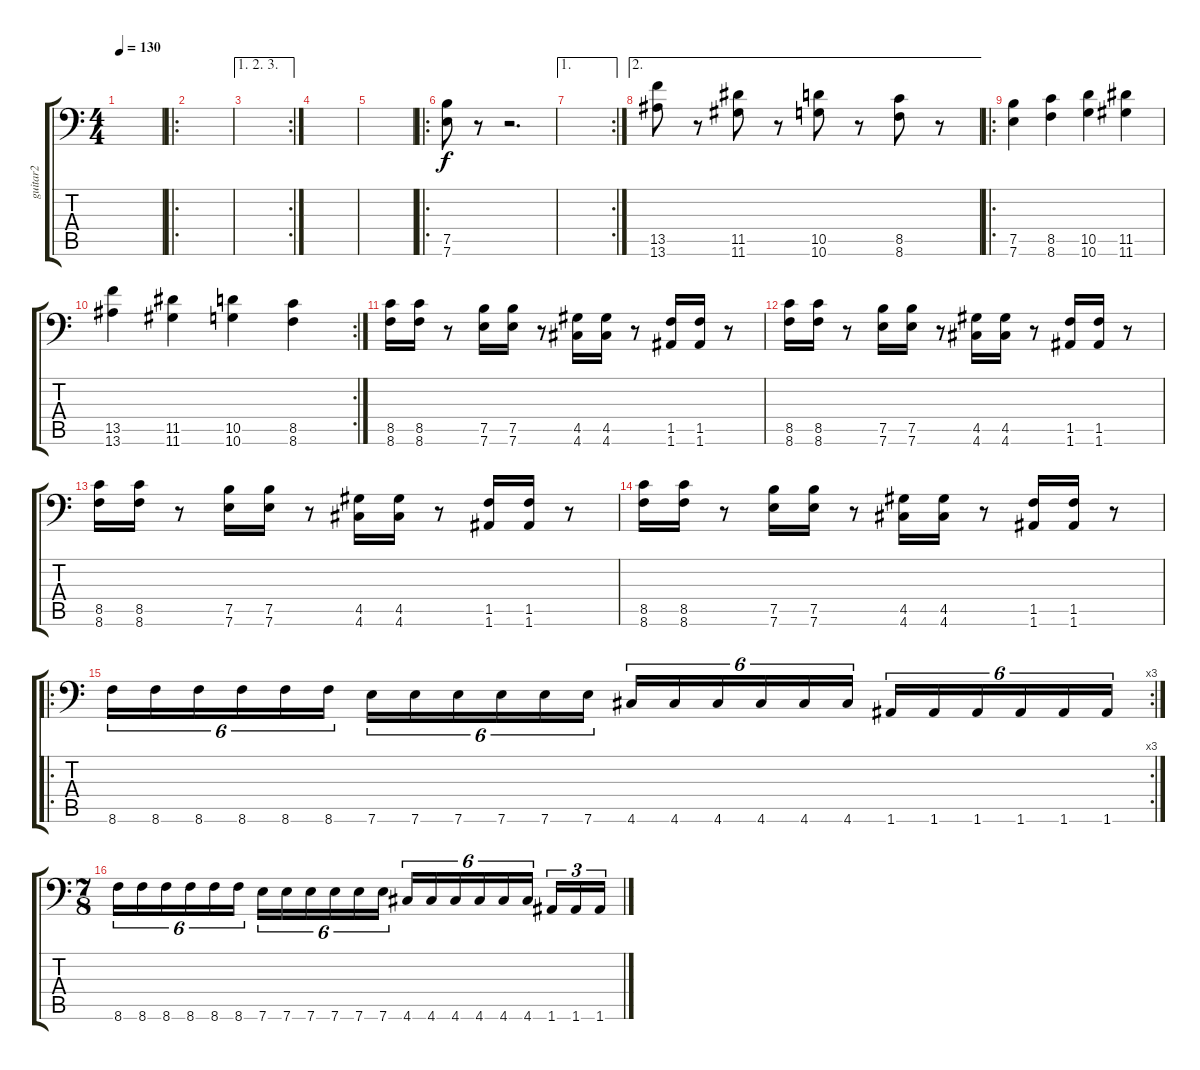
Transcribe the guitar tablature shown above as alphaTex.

\track ("guitar2" "guitar2") {instrument distortionguitar}
\staff {score tabs}
\tuning (Db4 Ab3 E3 B2 E2 A1) {hide}
\ts (4 4)
\tempo 130
\clef f4
\ks c
|
\ro
|
\ae (1 2 3)
\rc 2
|
|
|
\ro
(7.5 7.6).8 r.8 r.2{d} |
\ae 1
\rc 2
|
\ae 2
(13.5 13.6).8 r.8 (11.5 11.6).8 r.8 (10.5 10.6).8 r.8 (8.5 8.6).8 r.8 |
\ro
(7.5 7.6).4 (8.5 8.6).4 (10.5 10.6).4 (11.5 11.6).4 |
\rc 2
(13.5 13.6).4 (11.5 11.6).4 (10.5 10.6).4 (8.5 8.6).4 |
(8.5 8.6).16 (8.5 8.6).16 r.8 (7.5 7.6).16 (7.5 7.6).16 r.8 (4.5 4.6).16 (4.5 4.6).16 r.8 (1.5 1.6).16 (1.5 1.6).16 r.8 |
(8.5 8.6).16 (8.5 8.6).16 r.8 (7.5 7.6).16 (7.5 7.6).16 r.8 (4.5 4.6).16 (4.5 4.6).16 r.8 (1.5 1.6).16 (1.5 1.6).16 r.8 |
(8.5 8.6).16 (8.5 8.6).16 r.8 (7.5 7.6).16 (7.5 7.6).16 r.8 (4.5 4.6).16 (4.5 4.6).16 r.8 (1.5 1.6).16 (1.5 1.6).16 r.8 |
(8.5 8.6).16 (8.5 8.6).16 r.8 (7.5 7.6).16 (7.5 7.6).16 r.8 (4.5 4.6).16 (4.5 4.6).16 r.8 (1.5 1.6).16 (1.5 1.6).16 r.8 |
\ro
\rc 3
8.6.16{tu (6 4)} 8.6.16{tu (6 4)} 8.6.16{tu (6 4)} 8.6.16{tu (6 4)} 8.6.16{tu (6 4)} 8.6.16{tu (6 4)} 7.6.16{tu (6 4)} 7.6.16{tu (6 4)} 7.6.16{tu (6 4)} 7.6.16{tu (6 4)} 7.6.16{tu (6 4)} 7.6.16{tu (6 4)} 4.6.16{tu (6 4)} 4.6.16{tu (6 4)} 4.6.16{tu (6 4)} 4.6.16{tu (6 4)} 4.6.16{tu (6 4)} 4.6.16{tu (6 4)} 1.6.16{tu (6 4)} 1.6.16{tu (6 4)} 1.6.16{tu (6 4)} 1.6.16{tu (6 4)} 1.6.16{tu (6 4)} 1.6.16{tu (6 4)} |
\ts (7 8)
8.6.16{tu (6 4)} 8.6.16{tu (6 4)} 8.6.16{tu (6 4)} 8.6.16{tu (6 4)} 8.6.16{tu (6 4)} 8.6.16{tu (6 4)} 7.6.16{tu (6 4)} 7.6.16{tu (6 4)} 7.6.16{tu (6 4)} 7.6.16{tu (6 4)} 7.6.16{tu (6 4)} 7.6.16{tu (6 4)} 4.6.16{tu (6 4)} 4.6.16{tu (6 4)} 4.6.16{tu (6 4)} 4.6.16{tu (6 4)} 4.6.16{tu (6 4)} 4.6.16{tu (6 4)} 1.6.16{tu (3 2)} 1.6.16{tu (3 2)} 1.6.16{tu (3 2)}
